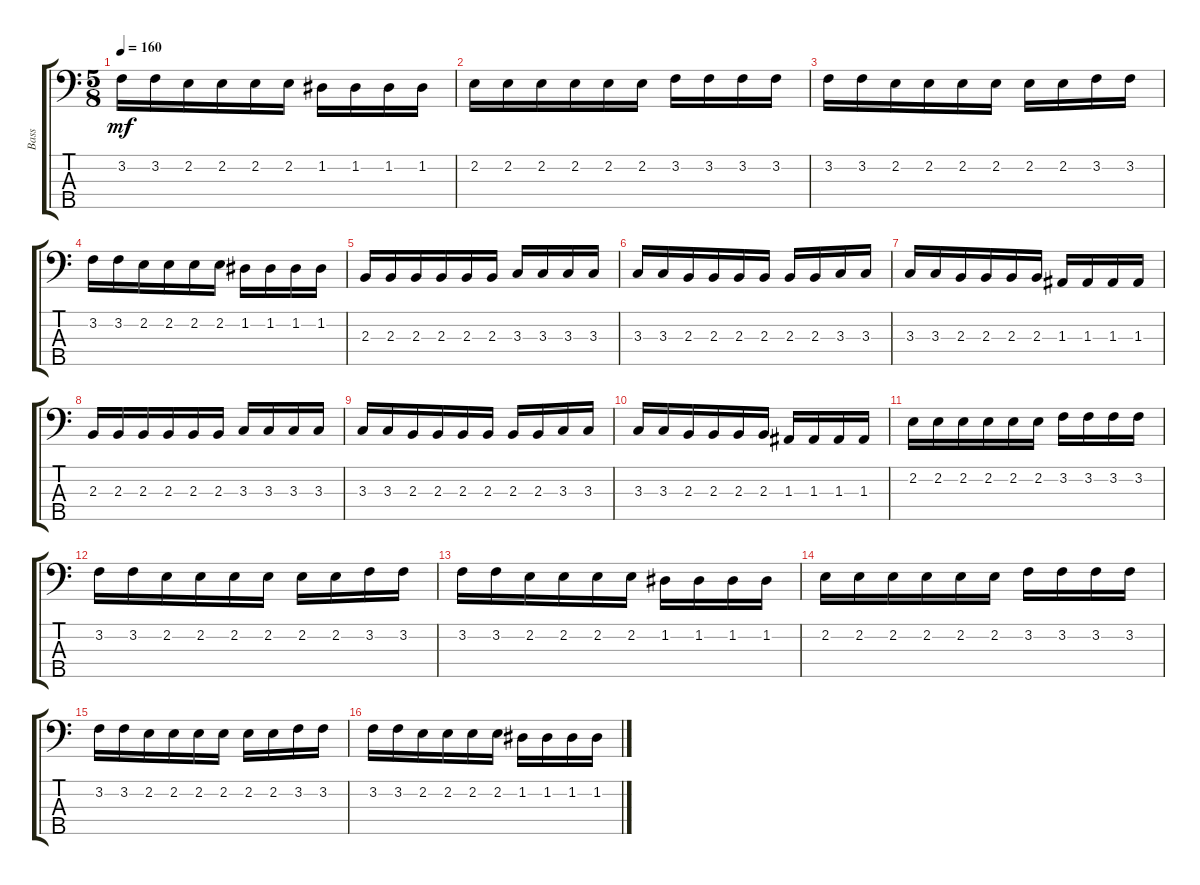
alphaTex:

\track ("Bass" "Bass") {instrument electricbassfinger}
\staff {score tabs}
\tuning (G2 D2 A1 E1 B0) {hide}
\ts (5 8)
\tempo 160
\clef f4
\ks c
3.2.16{dy mf} 3.2.16 2.2.16 2.2.16 2.2.16 2.2.16 1.2.16 1.2.16 1.2.16 1.2.16 |
2.2.16 2.2.16 2.2.16 2.2.16 2.2.16 2.2.16 3.2.16 3.2.16 3.2.16 3.2.16 |
3.2.16 3.2.16 2.2.16 2.2.16 2.2.16 2.2.16 2.2.16 2.2.16 3.2.16 3.2.16 |
3.2.16 3.2.16 2.2.16 2.2.16 2.2.16 2.2.16 1.2.16 1.2.16 1.2.16 1.2.16 |
2.3.16 2.3.16 2.3.16 2.3.16 2.3.16 2.3.16 3.3.16 3.3.16 3.3.16 3.3.16 |
3.3.16 3.3.16 2.3.16 2.3.16 2.3.16 2.3.16 2.3.16 2.3.16 3.3.16 3.3.16 |
3.3.16 3.3.16 2.3.16 2.3.16 2.3.16 2.3.16 1.3.16 1.3.16 1.3.16 1.3.16 |
2.3.16 2.3.16 2.3.16 2.3.16 2.3.16 2.3.16 3.3.16 3.3.16 3.3.16 3.3.16 |
3.3.16 3.3.16 2.3.16 2.3.16 2.3.16 2.3.16 2.3.16 2.3.16 3.3.16 3.3.16 |
3.3.16 3.3.16 2.3.16 2.3.16 2.3.16 2.3.16 1.3.16 1.3.16 1.3.16 1.3.16 |
2.2.16 2.2.16 2.2.16 2.2.16 2.2.16 2.2.16 3.2.16 3.2.16 3.2.16 3.2.16 |
3.2.16 3.2.16 2.2.16 2.2.16 2.2.16 2.2.16 2.2.16 2.2.16 3.2.16 3.2.16 |
3.2.16 3.2.16 2.2.16 2.2.16 2.2.16 2.2.16 1.2.16 1.2.16 1.2.16 1.2.16 |
2.2.16 2.2.16 2.2.16 2.2.16 2.2.16 2.2.16 3.2.16 3.2.16 3.2.16 3.2.16 |
3.2.16 3.2.16 2.2.16 2.2.16 2.2.16 2.2.16 2.2.16 2.2.16 3.2.16 3.2.16 |
3.2.16 3.2.16 2.2.16 2.2.16 2.2.16 2.2.16 1.2.16 1.2.16 1.2.16 1.2.16
